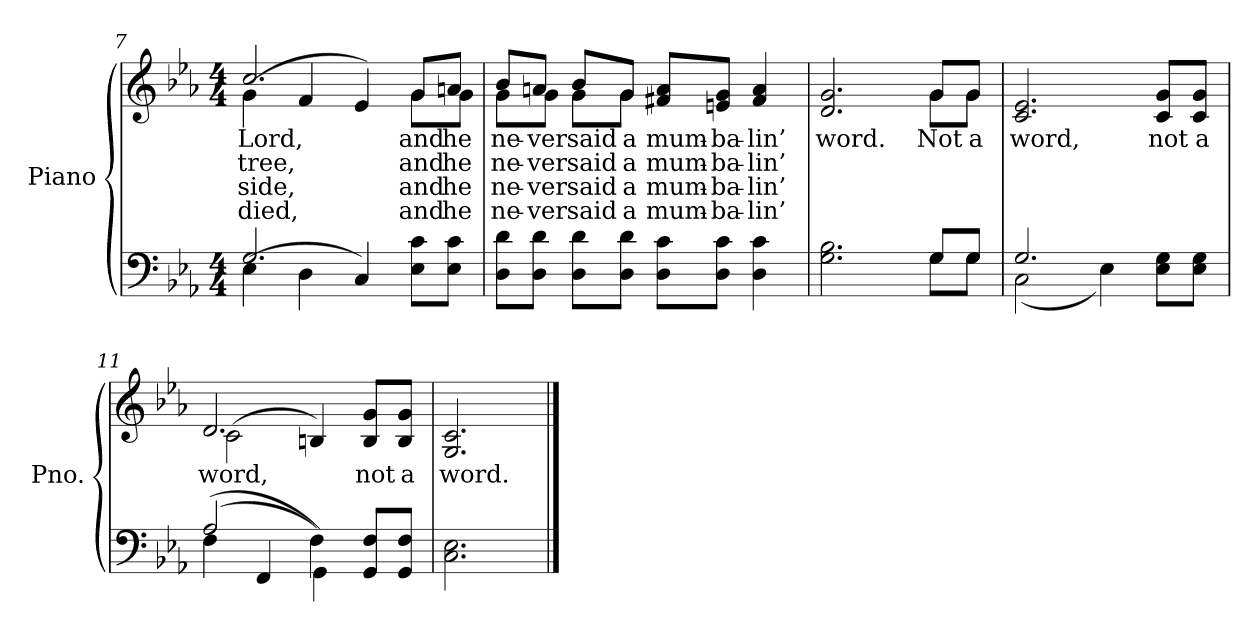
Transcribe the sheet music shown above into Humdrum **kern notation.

**kern	**kern	**text	**text	**text	**text
*part2	*part1	*part1	*part1	*part1	*part1
*staff2	*staff1	*staff1	*staff1	*staff1	*staff1
*I"Piano	*I"Piano	*	*	*	*
*I'Pno.	*I'Pno.	*	*	*	*
*clefF4	*clefG2	*	*	*	*
*k[b-e-a-]	*k[b-e-a-]	*	*	*	*
*E-:	*E-:	*	*	*	*
*M4/4	*M4/4	*	*	*	*
=7	=7	=7	=7	=7	=7
*^	*	*	*	*	*
!	!	!	!LO:LY:b:color=#000000	!LO:LY:b:color=#000000	!LO:LY:b:color=#000000	!LO:LY:b:color=#000000
*	*	*^	*	*	*	*
2.Gi/	(4E-i\	2.cci/	(4gi\	Lord,	tree,	side,	died,
.	4Di\	.	4fi/	.	.	.	.
.	4Ci/)	.	4e-i/)	.	.	.	.
!	!	!	!	!LO:LY:b:color=#000000	!LO:LY:b:color=#000000	!LO:LY:b:color=#000000	!LO:LY:b:color=#000000
8E-i\ 8ci\L	4ryy	8gi/L	8gi\L	and	and	and	and
!	!	!	!	!LO:LY:b:color=#000000	!LO:LY:b:color=#000000	!LO:LY:b:color=#000000	!LO:LY:b:color=#000000
8E-i\ 8ci\J	.	8ani/J	8gi\J	he	he	he	he
*v	*v	*	*	*	*	*	*
!!LO:LB:g=z	!!
=8	=8	=8	=8	=8	=8	=8
!	!	!	!LO:LY:b:color=#000000	!LO:LY:b:color=#000000	!LO:LY:b:color=#000000	!LO:LY:b:color=#000000
8Di\ 8di\L	8b-i/L	8gi\L	ne-	ne-	ne-	-ne-
!	!	!	!LO:LY:b:color=#000000	!LO:LY:b:color=#000000	!LO:LY:b:color=#000000	!LO:LY:b:color=#000000
8Di\ 8di\J	8ani/J	8gi\J	-ver	-ver	-ver	ver
!	!	!	!LO:LY:b:color=#000000	!LO:LY:b:color=#000000	!LO:LY:b:color=#000000	!LO:LY:b:color=#000000
8Di\ 8di\L	8b-i/L	8gi\L	said	said	said	said
!	!	!	!LO:LY:b:color=#000000	!LO:LY:b:color=#000000	!LO:LY:b:color=#000000	!LO:LY:b:color=#000000
8Di\ 8di\J	8gi/J	8gi\J	a	a	a	a
!	!	!	!LO:LY:b:color=#000000	!LO:LY:b:color=#000000	!LO:LY:b:color=#000000	!LO:LY:b:color=#000000
8Di\ 8ci\L	8f#Xi/ 8ai/L	2ryy	mum-	mum-	mum-	-mum-
!	!	!	!LO:LY:b:color=#000000	!LO:LY:b:color=#000000	!LO:LY:b:color=#000000	!LO:LY:b:color=#000000
8Di\ 8ci\J	8eni/ 8gi/J	.	-ba-	-ba-	-ba-	-ba-
!	!	!	!LO:LY:b:color=#000000	!LO:LY:b:color=#000000	!LO:LY:b:color=#000000	!LO:LY:b:color=#000000
4Di\ 4ci	4f#i/ 4ai	.	-lin’	-lin’	-lin’	lin’
=9	=9	=9	=9	=9	=9	=9
*^	*	*	*	*	*	*
!	!	!	!	!LO:LY:b:color=#000000	!	!	!
2.Gi\ 2.B-i	2.ryy	2.di/ 2.gi	2.ryy	word.	.	.	.
!	!	!	!	!LO:LY:b:color=#000000	!	!	!
8Gi/L	8Gi\L	8gi/L	8gi\L	Not	.	.	.
!	!	!	!	!LO:LY:b:color=#000000	!	!	!
8Gi/J	8Gi\J	8gi/J	8gi\J	a	.	.	.
*	*	*v	*v	*	*	*	*
!!LO:LB:g=z
=10	=10	=10	=10	=10	=10	=10
*	*	*^	*	*	*	*
!	!	!	!	!LO:LY:b:color=#000000	!	!	!
*	*	*v	*v	*	*	*	*
2.Gi/	(2Ci\	2.ci/ 2.e-i	word,	.	.	.
.	4E-i\)	.	.	.	.	.
!	!	!	!LO:LY:b:color=#000000	!	!	!
8E-i\ 8Gi\L	4ryy	8ci/ 8gi/L	not	.	.	.
!	!	!	!LO:LY:b:color=#000000	!	!	!
8E-i\ 8Gi\J	.	8ci/ 8gi/J	a	.	.	.
=11	=11	=11	=11	=11	=11	=11
!	!	!	!LO:LY:b:color=#000000	!	!	!
*	*	*^	*	*	*	*
(2A-i/	(4Fi\	2.di/	(2ci\	word,	.	.	.
.	4FFi/	.	.	.	.	.	.
4Fi\)	4GGi\)	.	4Bni/)	.	.	.	.
!	!	!	!	!LO:LY:b:color=#000000	!	!	!
8GGi/ 8Fi/L	4ryy	8Bi/ 8gi/L	4ryy	not	.	.	.
!	!	!	!	!LO:LY:b:color=#000000	!	!	!
8GGi/ 8Fi/J	.	8Bi/ 8gi/J	.	a	.	.	.
*v	*v	*	*	*	*	*	*
*	*v	*v	*	*	*	*
=12	=12	=12	=12	=12	=12
!	!	!LO:LY:b:color=#000000	!	!	!
2.Ci\ 2.E-i	2.Gi/ 2.ci	word.	.	.	.
==	==	==	==	==	==
*-	*-	*-	*-	*-	*-
